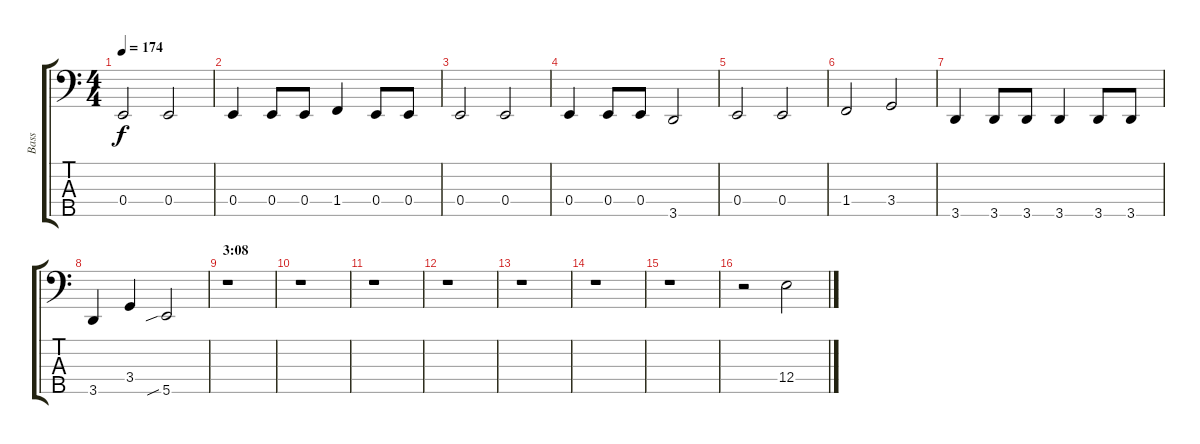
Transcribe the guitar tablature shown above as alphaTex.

\track ("Bass" "Bass") {instrument electricbassfinger}
\staff {score tabs}
\tuning (G2 D2 A1 E1 B0) {hide}
\ts (4 4)
\tempo 174
\clef f4
\ks c
0.4.2{dy f} 0.4.2 |
0.4.4 0.4.8 0.4.8 1.4.4 0.4.8 0.4.8 |
0.4.2 0.4.2 |
0.4.4 0.4.8 0.4.8 3.5.2 |
0.4.2 0.4.2 |
1.4.2 3.4.2 |
3.5.4 3.5.8 3.5.8 3.5.4 3.5.8 3.5.8 |
3.5.4 3.4.4 5.5{sib}.2 |
\section ("" "3:08")
r.1 |
r.1 |
r.1 |
r.1 |
r.1 |
r.1 |
r.1 |
r.2 12.4{sl}.2
